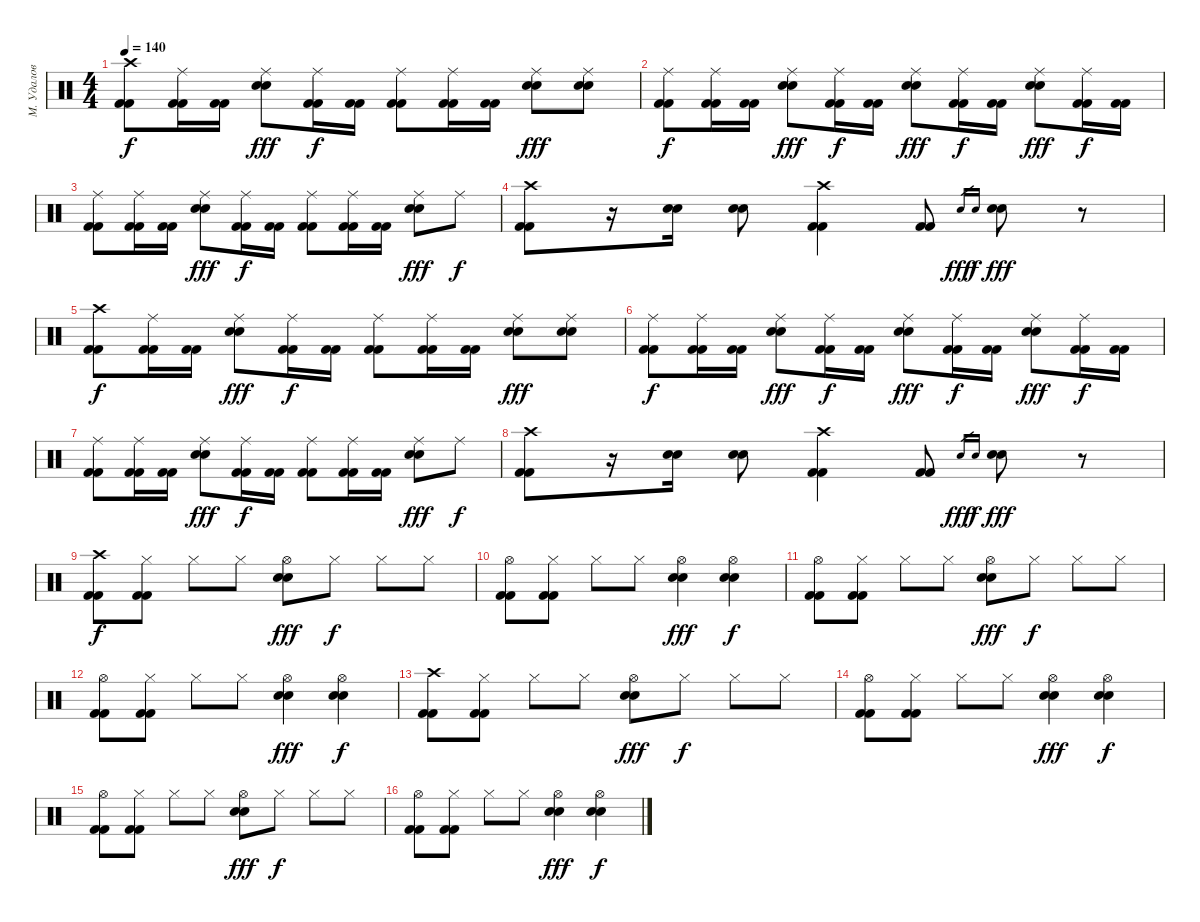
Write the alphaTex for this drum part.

\track ("М. Удалов" "М. Удалов") {instrument percussion}
\staff {score}
\articulation defaults
\ts (4 4)
\tempo 140
\clef neutral
\ks c
("Crash high (hit)" "Kick (hit) 2" "Kick (hit) 2").8{dy f} ("Ride (middle)" "Kick (hit) 2" "Kick (hit) 2").16 ("Kick (hit) 2" "Kick (hit) 2").16 ("Ride (middle)" "Electric Snare (hit)" "Electric Snare (hit)").8{dy fff} ("Ride (middle)" "Kick (hit) 2" "Kick (hit) 2").16{dy f} ("Kick (hit) 2" "Kick (hit) 2").16 ("Ride (middle)" "Kick (hit) 2" "Kick (hit) 2").8 ("Ride (middle)" "Kick (hit) 2" "Kick (hit) 2").16 ("Kick (hit) 2" "Kick (hit) 2").16 ("Ride (middle)" "Electric Snare (hit)" "Electric Snare (hit)").8{dy fff} ("Ride (middle)" "Electric Snare (hit)" "Electric Snare (hit)").8 |
("Ride (middle)" "Kick (hit) 2" "Kick (hit) 2").8{dy f} ("Ride (middle)" "Kick (hit) 2" "Kick (hit) 2").16 ("Kick (hit) 2" "Kick (hit) 2").16 ("Ride (middle)" "Electric Snare (hit)" "Electric Snare (hit)").8{dy fff} ("Ride (middle)" "Kick (hit) 2" "Kick (hit) 2").16{dy f} ("Kick (hit) 2" "Kick (hit) 2").16 ("Ride (middle)" "Electric Snare (hit)" "Electric Snare (hit)").8{dy fff} ("Ride (middle)" "Kick (hit) 2" "Kick (hit) 2").16{dy f} ("Kick (hit) 2" "Kick (hit) 2").16 ("Ride (middle)" "Electric Snare (hit)" "Electric Snare (hit)").8{dy fff} ("Ride (middle)" "Kick (hit) 2" "Kick (hit) 2").16{dy f} ("Kick (hit) 2" "Kick (hit) 2").16 |
("Ride (middle)" "Kick (hit) 2" "Kick (hit) 2").8 ("Ride (middle)" "Kick (hit) 2" "Kick (hit) 2").16 ("Kick (hit) 2" "Kick (hit) 2").16 ("Ride (middle)" "Electric Snare (hit)" "Electric Snare (hit)").8{dy fff} ("Ride (middle)" "Kick (hit) 2" "Kick (hit) 2").16{dy f} ("Kick (hit) 2" "Kick (hit) 2").16 ("Ride (middle)" "Kick (hit) 2" "Kick (hit) 2").8 ("Ride (middle)" "Kick (hit) 2" "Kick (hit) 2").16 ("Kick (hit) 2" "Kick (hit) 2").16 ("Ride (middle)" "Electric Snare (hit)" "Electric Snare (hit)").8{dy fff} "Ride (middle)".8{dy f} |
("Crash high (hit)" "Kick (hit) 2" "Kick (hit) 2").8 r.16 ("Electric Snare (hit)" "Electric Snare (hit)").16 ("Electric Snare (hit)" "Electric Snare (hit)").8 ("Crash high (hit)" "Kick (hit) 2" "Kick (hit) 2").4 ("Kick (hit) 2" "Kick (hit) 2").8 "Electric Snare (hit)".16{gr dy fff} "Electric Snare (hit)".16{gr dy f} ("Electric Snare (hit)" "Electric Snare (hit)").8{dy fff} r.8 |
("Crash high (hit)" "Kick (hit) 2" "Kick (hit) 2").8{dy f} ("Ride (middle)" "Kick (hit) 2" "Kick (hit) 2").16 ("Kick (hit) 2" "Kick (hit) 2").16 ("Ride (middle)" "Electric Snare (hit)" "Electric Snare (hit)").8{dy fff} ("Ride (middle)" "Kick (hit) 2" "Kick (hit) 2").16{dy f} ("Kick (hit) 2" "Kick (hit) 2").16 ("Ride (middle)" "Kick (hit) 2" "Kick (hit) 2").8 ("Ride (middle)" "Kick (hit) 2" "Kick (hit) 2").16 ("Kick (hit) 2" "Kick (hit) 2").16 ("Ride (middle)" "Electric Snare (hit)" "Electric Snare (hit)").8{dy fff} ("Ride (middle)" "Electric Snare (hit)" "Electric Snare (hit)").8 |
("Ride (middle)" "Kick (hit) 2" "Kick (hit) 2").8{dy f} ("Ride (middle)" "Kick (hit) 2" "Kick (hit) 2").16 ("Kick (hit) 2" "Kick (hit) 2").16 ("Ride (middle)" "Electric Snare (hit)" "Electric Snare (hit)").8{dy fff} ("Ride (middle)" "Kick (hit) 2" "Kick (hit) 2").16{dy f} ("Kick (hit) 2" "Kick (hit) 2").16 ("Ride (middle)" "Electric Snare (hit)" "Electric Snare (hit)").8{dy fff} ("Ride (middle)" "Kick (hit) 2" "Kick (hit) 2").16{dy f} ("Kick (hit) 2" "Kick (hit) 2").16 ("Ride (middle)" "Electric Snare (hit)" "Electric Snare (hit)").8{dy fff} ("Ride (middle)" "Kick (hit) 2" "Kick (hit) 2").16{dy f} ("Kick (hit) 2" "Kick (hit) 2").16 |
("Ride (middle)" "Kick (hit) 2" "Kick (hit) 2").8 ("Ride (middle)" "Kick (hit) 2" "Kick (hit) 2").16 ("Kick (hit) 2" "Kick (hit) 2").16 ("Ride (middle)" "Electric Snare (hit)" "Electric Snare (hit)").8{dy fff} ("Ride (middle)" "Kick (hit) 2" "Kick (hit) 2").16{dy f} ("Kick (hit) 2" "Kick (hit) 2").16 ("Ride (middle)" "Kick (hit) 2" "Kick (hit) 2").8 ("Ride (middle)" "Kick (hit) 2" "Kick (hit) 2").16 ("Kick (hit) 2" "Kick (hit) 2").16 ("Ride (middle)" "Electric Snare (hit)" "Electric Snare (hit)").8{dy fff} "Ride (middle)".8{dy f} |
("Crash high (hit)" "Kick (hit) 2" "Kick (hit) 2").8 r.16 ("Electric Snare (hit)" "Electric Snare (hit)").16 ("Electric Snare (hit)" "Electric Snare (hit)").8 ("Crash high (hit)" "Kick (hit) 2" "Kick (hit) 2").4 ("Kick (hit) 2" "Kick (hit) 2").8 "Electric Snare (hit)".16{gr dy fff} "Electric Snare (hit)".16{gr dy f} ("Electric Snare (hit)" "Electric Snare (hit)").8{dy fff} r.8 |
("Crash high (hit)" "Kick (hit) 2" "Kick (hit) 2").8{dy f} ("Hi-Hat (closed)" "Kick (hit) 2" "Kick (hit) 2").8 "Hi-Hat (closed)".8 "Hi-Hat (closed)".8 ("Hi-Hat (open)" "Electric Snare (hit)" "Electric Snare (hit)").8{dy fff} "Hi-Hat (closed)".8{dy f} "Hi-Hat (closed)".8 "Hi-Hat (closed)".8 |
("Hi-Hat (open)" "Kick (hit) 2" "Kick (hit) 2").8 ("Hi-Hat (closed)" "Kick (hit) 2" "Kick (hit) 2").8 "Hi-Hat (closed)".8 "Hi-Hat (closed)".8 ("Hi-Hat (open)" "Electric Snare (hit)" "Electric Snare (hit)").4{dy fff} ("Hi-Hat (open)" "Electric Snare (hit)" "Electric Snare (hit)").4{dy f} |
("Hi-Hat (open)" "Kick (hit) 2" "Kick (hit) 2").8 ("Hi-Hat (closed)" "Kick (hit) 2" "Kick (hit) 2").8 "Hi-Hat (closed)".8 "Hi-Hat (closed)".8 ("Hi-Hat (open)" "Electric Snare (hit)" "Electric Snare (hit)").8{dy fff} "Hi-Hat (closed)".8{dy f} "Hi-Hat (closed)".8 "Hi-Hat (closed)".8 |
("Hi-Hat (open)" "Kick (hit) 2" "Kick (hit) 2").8 ("Hi-Hat (closed)" "Kick (hit) 2" "Kick (hit) 2").8 "Hi-Hat (closed)".8 "Hi-Hat (closed)".8 ("Hi-Hat (open)" "Electric Snare (hit)" "Electric Snare (hit)").4{dy fff} ("Hi-Hat (open)" "Electric Snare (hit)" "Electric Snare (hit)").4{dy f} |
("Crash high (hit)" "Kick (hit) 2" "Kick (hit) 2").8 ("Hi-Hat (closed)" "Kick (hit) 2" "Kick (hit) 2").8 "Hi-Hat (closed)".8 "Hi-Hat (closed)".8 ("Hi-Hat (open)" "Electric Snare (hit)" "Electric Snare (hit)").8{dy fff} "Hi-Hat (closed)".8{dy f} "Hi-Hat (closed)".8 "Hi-Hat (closed)".8 |
("Hi-Hat (open)" "Kick (hit) 2" "Kick (hit) 2").8 ("Hi-Hat (closed)" "Kick (hit) 2" "Kick (hit) 2").8 "Hi-Hat (closed)".8 "Hi-Hat (closed)".8 ("Hi-Hat (open)" "Electric Snare (hit)" "Electric Snare (hit)").4{dy fff} ("Hi-Hat (open)" "Electric Snare (hit)" "Electric Snare (hit)").4{dy f} |
("Hi-Hat (open)" "Kick (hit) 2" "Kick (hit) 2").8 ("Hi-Hat (closed)" "Kick (hit) 2" "Kick (hit) 2").8 "Hi-Hat (closed)".8 "Hi-Hat (closed)".8 ("Hi-Hat (open)" "Electric Snare (hit)" "Electric Snare (hit)").8{dy fff} "Hi-Hat (closed)".8{dy f} "Hi-Hat (closed)".8 "Hi-Hat (closed)".8 |
("Hi-Hat (open)" "Kick (hit) 2" "Kick (hit) 2").8 ("Hi-Hat (closed)" "Kick (hit) 2" "Kick (hit) 2").8 "Hi-Hat (closed)".8 "Hi-Hat (closed)".8 ("Hi-Hat (open)" "Electric Snare (hit)" "Electric Snare (hit)").4{dy fff} ("Hi-Hat (open)" "Electric Snare (hit)" "Electric Snare (hit)").4{dy f}
